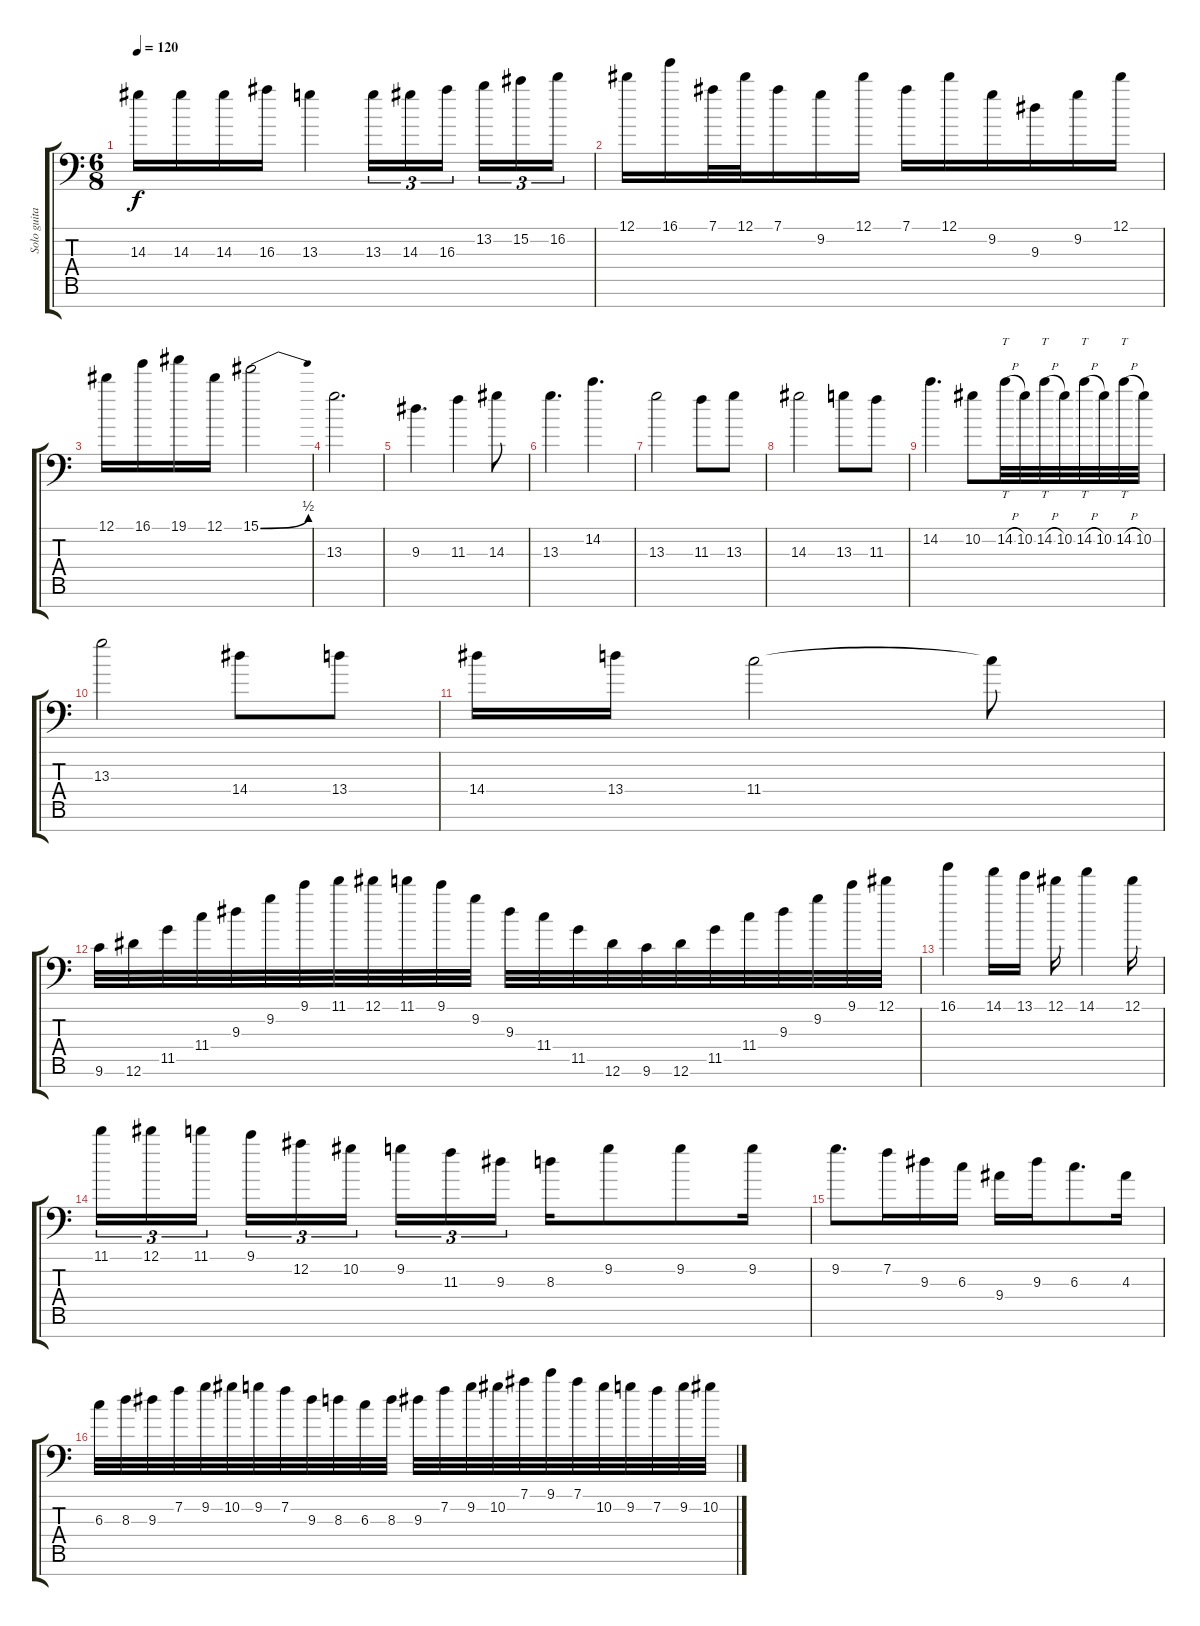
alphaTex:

\track ("Solo guitar" "Solo guita") {instrument distortionguitar}
\staff {score tabs}
\tuning (Eb4 Bb3 Gb3 Db3 Ab2 Eb2 Bb1) {hide}
\ts (6 8)
\tempo 120
\clef f4
\ks c
14.3.16{dy f} 14.3.16 14.3.16 16.3.16 13.3.4 13.3.16{tu (3 2)} 14.3.16{tu (3 2)} 16.3.16{tu (3 2) beam splitsecondary} 13.2.16{tu (3 2)} 15.2.16{tu (3 2)} 16.2.16{tu (3 2)} |
12.1.16 16.1.16 7.1.32 12.1.32 7.1.16 9.2.16 12.1.16 7.1.16 12.1.16 9.2.16 9.3.16 9.2.16 12.1.16 |
12.1.16 16.1.16 19.1.16 12.1.16 15.1{be (bend 0 0 60 2)}.2 |
13.3.2{d} |
9.3.4{d} 11.3.4 14.3.8 |
13.3.4{d} 14.2.4{d} |
13.3.2 11.3.8 13.3.8 |
14.3.2 13.3.8 11.3.8 |
14.2.4{d} 10.2.8 14.2{h}.32{tt} 10.2.32 14.2{h}.32{tt} 10.2.32 14.2{h}.32{tt} 10.2.32 14.2{h}.32{tt} 10.2.32 |
13.3.2 14.4.8 13.4.8 |
14.4.16 13.4.16 11.4.2 11.4{t}.8 |
9.6.32 12.6.32 11.5.32 11.4.32 9.3.32 9.2.32 9.1.32 11.1.32 12.1.32 11.1.32 9.1.32 9.2.32 9.3.32 11.4.32 11.5.32 12.6.32 9.6.32 12.6.32 11.5.32 11.4.32 9.3.32 9.2.32 9.1.32 12.1.32 |
16.1.4 14.1.16 13.1.16 12.1.16 14.1.4 12.1.16 |
11.1.16{tu (3 2)} 12.1.16{tu (3 2)} 11.1.16{tu (3 2) beam splitsecondary} 9.1.16{tu (3 2)} 12.2.16{tu (3 2)} 10.2.16{tu (3 2) beam splitsecondary} 9.2.16{tu (3 2)} 11.3.16{tu (3 2)} 9.3.16{tu (3 2)} 8.3.16 9.2.8 9.2.8 9.2.16 |
9.2.8{d} 7.2.16 9.3.16 6.3.16 9.4.16 9.3.16 6.3.8{d} 4.3.16 |
6.3.32 8.3.32 9.3.32 7.2.32 9.2.32 10.2.32 9.2.32 7.2.32 9.3.32 8.3.32 6.3.32 8.3.32 9.3.32 7.2.32 9.2.32 10.2.32 7.1.32 9.1.32 7.1.32 10.2.32 9.2.32 7.2.32 9.2.32 10.2.32
